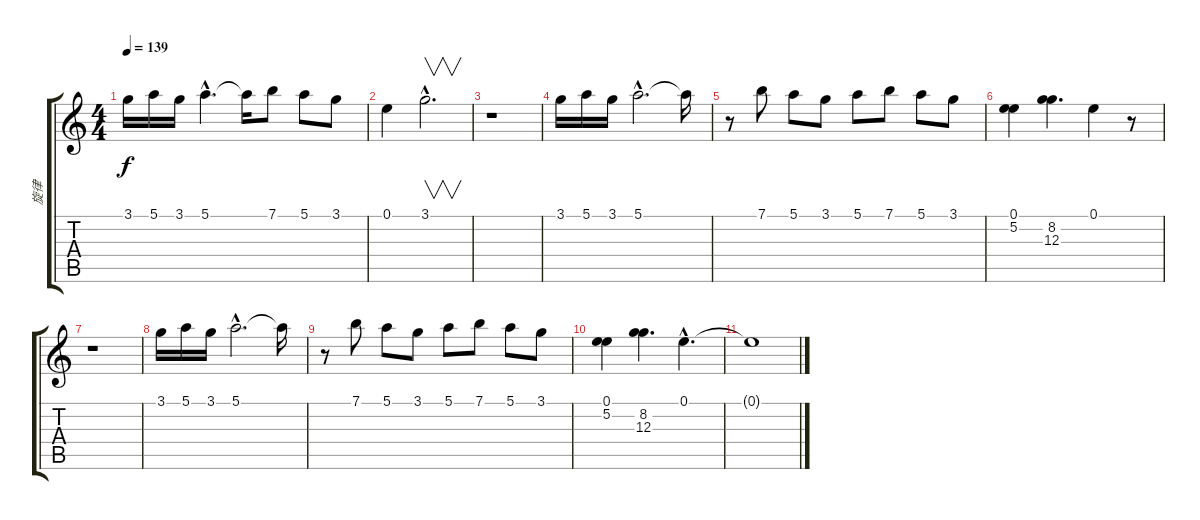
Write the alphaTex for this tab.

\track ("旋律" "旋律") {instrument overdrivenguitar}
\staff {score tabs}
\tuning (E4 B3 G3 D3 A2 E2) {hide}
\ts (4 4)
\tempo 139
\clef g2
\ks c
3.1.16{dy f} 5.1.16 3.1.16 5.1{hac}.4{d} 5.1{t}.16 7.1.8 5.1.8 3.1.8 |
0.1.4 3.1{hac}.2{v d} |
r.1 |
3.1.16 5.1.16 3.1.16 5.1{hac}.2{d} 5.1{t}.16 |
r.8 7.1.8 5.1.8 3.1.8 5.1.8 7.1.8 5.1.8 3.1.8 |
(0.1 5.2).4 (8.2 12.3).4{d} 0.1.4 r.8 |
r.1 |
3.1.16 5.1.16 3.1.16 5.1{hac}.2{d} 5.1{t}.16 |
r.8 7.1.8 5.1.8 3.1.8 5.1.8 7.1.8 5.1.8 3.1.8 |
(0.1 5.2).4 (8.2 12.3).4{d} 0.1{hac}.4{d} |
0.1{t}.1
